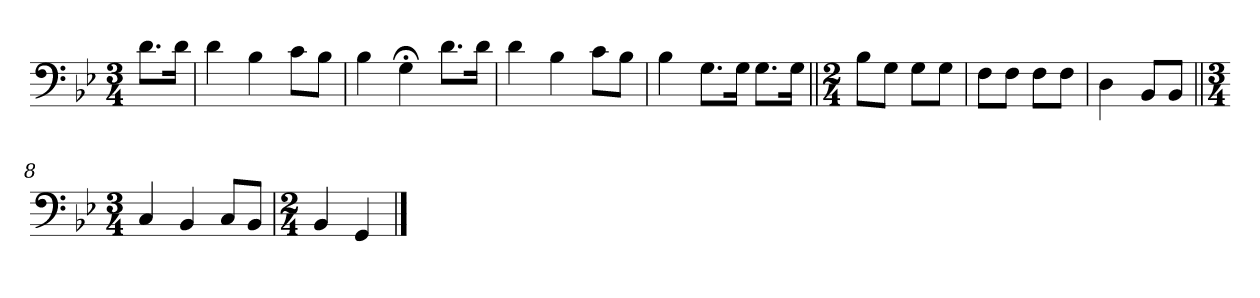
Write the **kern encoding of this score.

**kern
*part1
*staff1
*clefF4
*k[b-e-]
*M3/4
=
8.d\L
16d\Jk
=1
4d\
4B-\
8c\L
8B-\J
=2
4B-\
4G;<\
8.d\L
16d\Jk
=3
4d\
4B-\
8c\L
8B-\J
=4
4B-\
8.G\L
16G\Jk
8.G\L
16G\Jk
=5||
*M2/4
8B-\L
8G\J
8G\L
8G\J
=6
8F\L
8F\J
8F\L
8F\J
=7
4D\
8BB-/L
8BB-/J
=8||
*M3/4
4C/
4BB-/
8C/L
8BB-/J
=9
*M2/4
4BB-/
4GG/
==
*-
